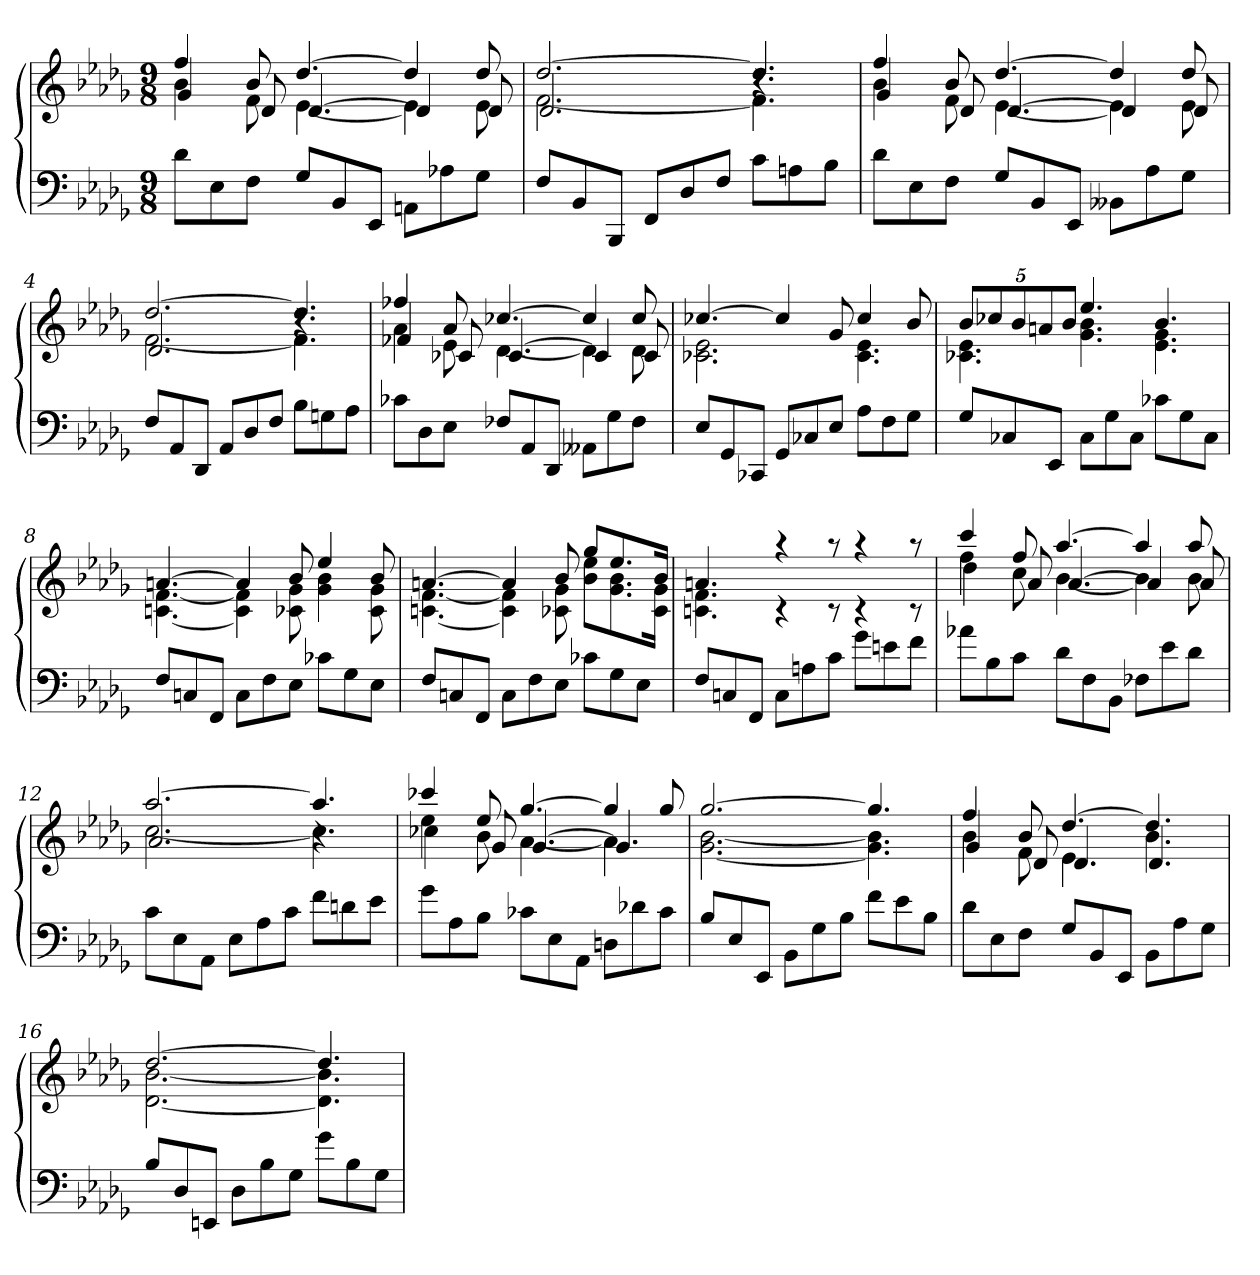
**kern	**kern
*part1	*part1
*staff2	*staff1
*clefF4	*clefG2
*k[b-e-a-d-g-]	*k[b-e-a-d-g-]
*b-:	*b-:
*M9/8	*M9/8
=1	=1
*	*^
*	*	*^
8d-L	4ff	4b-	4g-/
8E-	.	.	.
8FJ	8b-	8f	8d-/
8G-L	[4.dd-	[4.e-	[4.d-/
8BB-	.	.	.
8EE-J	.	.	.
8AAnL	4dd-]	4e-]	4d-/]
8A-X	.	.	.
8G-J	8dd-	8e-	8d-/
=2	=2	=2	=2
8FL	[2.dd-	[2.f	2.d-/
8BB-	.	.	.
8BBB-J	.	.	.
8FFL	.	.	.
8D-	.	.	.
8FJ	.	.	.
8cL	4.dd-]	4.f]	4.r
8An	.	.	.
8B-J	.	.	.
=3	=3	=3	=3
8d-L	4ff	4b-	4g-/
8E-	.	.	.
8FJ	8b-	8f	8d-/
8G-L	[4.dd-	[4.e-	[4.d-/
8BB-	.	.	.
8EE-J	.	.	.
8BB--XL	4dd-]	4e-]	4d-/]
8A-	.	.	.
8G-J	8dd-	8e-	8d-/
=4	=4	=4	=4
8FL	[2.dd-	[2.f	2.d-/
8AA-	.	.	.
8DD-J	.	.	.
8AA-L	.	.	.
8D-	.	.	.
8FJ	.	.	.
8B-L	4.dd-]	4.f]	4.r
8Gn	.	.	.
8A-J	.	.	.
=5	=5	=5	=5
8c-XL	4ff-X	4a-	4f-X/
8D-	.	.	.
8E-J	8a-	8e-	8c-X/
8F-XL	[4.cc-X	[4.d-	[4.c-/
8AA-	.	.	.
8DD-J	.	.	.
8AA--XL	4cc-]	4d-]	4c-/]
8G-	.	.	.
8F-J	8cc-	8d-	8c-/
*	*	*v	*v
=6	=6	=6
8E-L	[4.cc-X	2.c-X 2.e-
8GG-	.	.
8CC-XJ	.	.
8GG-L	4cc-]	.
8C-X	.	.
8E-J	8g-	.
8A-L	4cc-	4.c- 4.e-
8F	.	.
8G-J	8b-	.
=7	=7	=7
8G-L	40%3b-L	4.c-X 4.e-
.	40%3cc-X	.
8C-X	.	.
.	40%3b-	.
.	40%3an	.
8EE-J	.	.
.	40%3b-J	.
8C-L	4.ee-	4.g- 4.b-
8G-	.	.
8C-J	.	.
8c-XL	4.b-	4.e- 4.g-
8G-	.	.
8C-J	.	.
=8	=8	=8
8FL	[4.an	[4.cn [4.f
8Cn	.	.
8FFJ	.	.
8CL	4a]	4c] 4f]
8F	.	.
8E-J	8b-	8c-X 8g-
8c-XL	4ee-	4g- 4b-
8G-	.	.
8E-J	8b-	8c- 8g-
=9	=9	=9
8FL	[4.an	[4.cn [4.f
8Cn	.	.
8FFJ	.	.
8CL	4a]	4c] 4f]
8F	.	.
8E-J	8b-	8c-X 8g-
8c-XL	8gg-L	8b- 8ee-L
8G-	8.ee-	8.g- 8.b-
8E-J	.	.
.	16b-Jk	16c- 16g-Jk
=10	=10	=10
8FL	4.an	4.cn 4.f
8Cn	.	.
8FFJ	.	.
8CL	4raa	4rc
8An	.	.
8cJ	8raa	8rc
8g-L	4raa	4rc
8en	.	.
8fJ	8raa	8rc
=11	=11	=11
*	*	*^
8a-XL	4ccc	4ff	4dd-\
8B-	.	.	.
8cJ	8ff	8cc	8a-/
8d-L	[4.aa-	[4.b-	[4.a-/
8F	.	.	.
8BB-J	.	.	.
8F-XL	4aa-]	4b-]	4a-/]
8e-	.	.	.
8d-J	8aa-	8b-	8a-/
=12	=12	=12	=12
8cL	[2.aa-	[2.cc	2.a-/
8E-	.	.	.
8AA-J	.	.	.
8E-L	.	.	.
8A-	.	.	.
8cJ	.	.	.
8fL	4.aa-]	4.cc]	4.r
8dn	.	.	.
8e-J	.	.	.
=13	=13	=13	=13
8g-L	4ccc-X	4ee-	4cc-X\
8A-	.	.	.
8B-J	8ee-	8b-	8g-/
8c-XL	[4.gg-	[4.a-	[4.g-/
8E-	.	.	.
8AA-J	.	.	.
8DnL	4gg-]	4.a-]	4.g-/]
8d-X	.	.	.
8c-J	8gg-	.	.
*	*	*v	*v
=14	=14	=14
8B-L	[2.gg-	[2.g- [2.b-
8E-	.	.
8EE-J	.	.
8BB-L	.	.
8G-	.	.
8B-J	.	.
8fL	4.gg-]	4.g-] 4.b-]
8e-	.	.
8B-J	.	.
=15	=15	=15
*	*	*^
8d-L	4ff	4b-	4g-/
8E-	.	.	.
8FJ	8b-	8f	8d-/
8G-L	[4.dd-	4.e-	4.d-/
8BB-	.	.	.
8EE-J	.	.	.
8BB-L	4.dd-]	4.b-	4.d-/
8A-	.	.	.
8G-J	.	.	.
*	*	*v	*v
=16	=16	=16
8B-L	[2.dd-	[2.d- [2.b-
8D-	.	.
8EEnJ	.	.
8D-L	.	.
8B-	.	.
8G-J	.	.
8g-L	4.dd-]	4.d-] 4.b-]
8B-	.	.
8G-J	.	.
*	*v	*v
=	=
*-	*-
